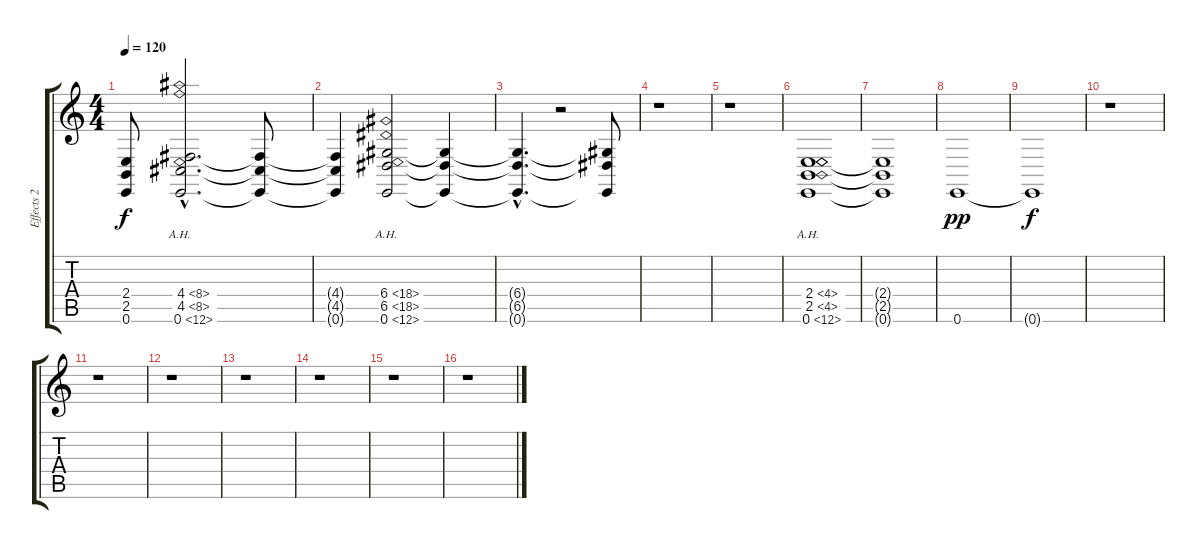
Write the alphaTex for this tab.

\track ("Effects 2" "Effects 2") {instrument pad7halo}
\staff {score tabs}
\tuning (E4 B3 G3 D3 A2 E2) {hide}
\ts (4 4)
\tempo 120
\clef g2
\ks c
(2.4{t} 2.5{t} 0.6{t}).8{dy f} (4.4{ah 4 hac} 4.5{ah 4 hac} 0.6{ah 12 hac}).2{d} (4.4{t} 4.5{t} 0.6{t}).8 |
(4.4{t} 4.5{t} 0.6{t}).4 (6.4{ah 12} 6.5{ah 12} 0.6{ah 12}).2 (6.4{t} 6.5{t} 0.6{t}).4 |
(6.4{hac t} 6.5{hac t} 0.6{hac t}).4{d} r.2 (6.4{t} 6.5{t} 0.6{t}).8 |
r.1 |
r.1 |
(2.4{ah 2} 2.5{ah 2} 0.6{ah 12}).1 |
(2.4{t} 2.5{t} 0.6{t}).1 |
0.6.1{dy pp} |
0.6{t}.1{dy f} |
r.1 |
r.1 |
r.1 |
r.1 |
r.1 |
r.1 |
r.1
